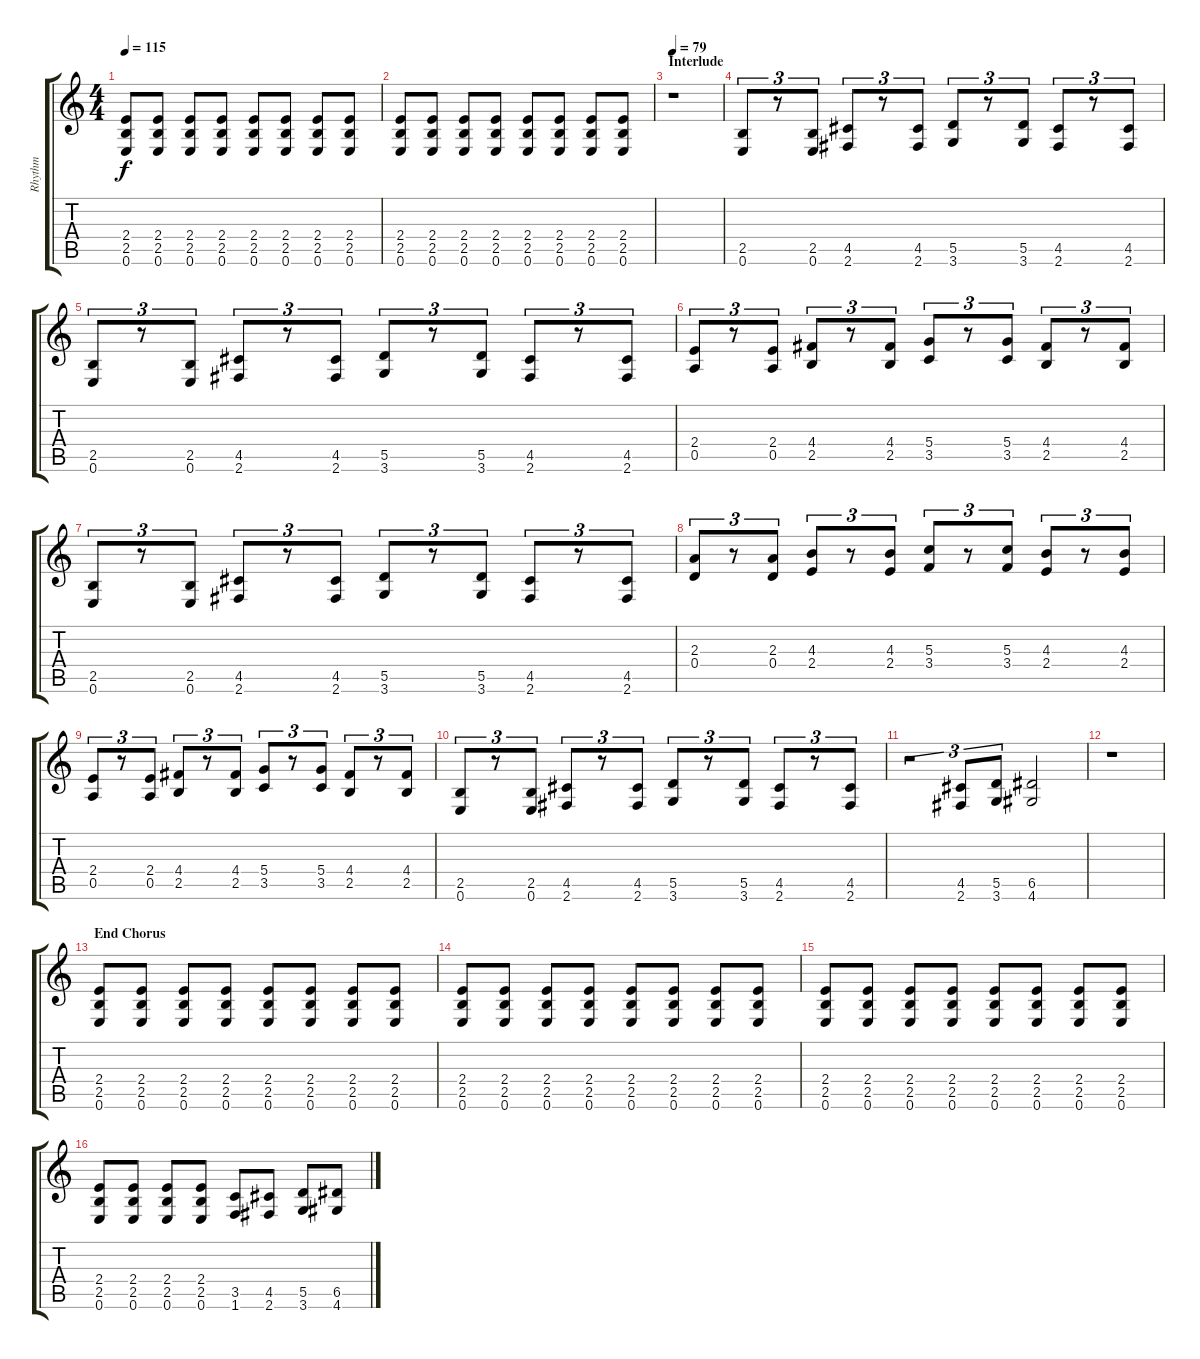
\track ("Rhythm" "Rhythm") {instrument overdrivenguitar}
\staff {score tabs}
\tuning (E4 B3 G3 D3 A2 E2) {hide}
\ts (4 4)
\tempo 115
\clef g2
\ks c
(2.4 2.5 0.6).8{dy f} (2.4 2.5 0.6).8 (2.4 2.5 0.6).8 (2.4 2.5 0.6).8 (2.4 2.5 0.6).8 (2.4 2.5 0.6).8 (2.4 2.5 0.6).8 (2.4 2.5 0.6).8 |
(2.4 2.5 0.6).8 (2.4 2.5 0.6).8 (2.4 2.5 0.6).8 (2.4 2.5 0.6).8 (2.4 2.5 0.6).8 (2.4 2.5 0.6).8 (2.4 2.5 0.6).8 (2.4 2.5 0.6).8 |
\section ("" "Interlude")
\tempo 79
r.1 |
(2.5 0.6).8{tu (3 2) instrument electricguitarclean} r.8{tu (3 2)} (2.5 0.6).8{tu (3 2)} (4.5 2.6).8{tu (3 2)} r.8{tu (3 2)} (4.5 2.6).8{tu (3 2)} (5.5 3.6).8{tu (3 2)} r.8{tu (3 2)} (5.5 3.6).8{tu (3 2)} (4.5 2.6).8{tu (3 2)} r.8{tu (3 2)} (4.5 2.6).8{tu (3 2)} |
(2.5 0.6).8{tu (3 2)} r.8{tu (3 2)} (2.5 0.6).8{tu (3 2)} (4.5 2.6).8{tu (3 2)} r.8{tu (3 2)} (4.5 2.6).8{tu (3 2)} (5.5 3.6).8{tu (3 2)} r.8{tu (3 2)} (5.5 3.6).8{tu (3 2)} (4.5 2.6).8{tu (3 2)} r.8{tu (3 2)} (4.5 2.6).8{tu (3 2)} |
(2.4 0.5).8{tu (3 2)} r.8{tu (3 2)} (2.4 0.5).8{tu (3 2)} (4.4 2.5).8{tu (3 2)} r.8{tu (3 2)} (4.4 2.5).8{tu (3 2)} (5.4 3.5).8{tu (3 2)} r.8{tu (3 2)} (5.4 3.5).8{tu (3 2)} (4.4 2.5).8{tu (3 2)} r.8{tu (3 2)} (4.4 2.5).8{tu (3 2)} |
(2.5 0.6).8{tu (3 2)} r.8{tu (3 2)} (2.5 0.6).8{tu (3 2)} (4.5 2.6).8{tu (3 2)} r.8{tu (3 2)} (4.5 2.6).8{tu (3 2)} (5.5 3.6).8{tu (3 2)} r.8{tu (3 2)} (5.5 3.6).8{tu (3 2)} (4.5 2.6).8{tu (3 2)} r.8{tu (3 2)} (4.5 2.6).8{tu (3 2)} |
(2.3 0.4).8{tu (3 2)} r.8{tu (3 2)} (2.3 0.4).8{tu (3 2)} (4.3 2.4).8{tu (3 2)} r.8{tu (3 2)} (4.3 2.4).8{tu (3 2)} (5.3 3.4).8{tu (3 2)} r.8{tu (3 2)} (5.3 3.4).8{tu (3 2)} (4.3 2.4).8{tu (3 2)} r.8{tu (3 2)} (4.3 2.4).8{tu (3 2)} |
(2.4 0.5).8{tu (3 2)} r.8{tu (3 2)} (2.4 0.5).8{tu (3 2)} (4.4 2.5).8{tu (3 2)} r.8{tu (3 2)} (4.4 2.5).8{tu (3 2)} (5.4 3.5).8{tu (3 2)} r.8{tu (3 2)} (5.4 3.5).8{tu (3 2)} (4.4 2.5).8{tu (3 2)} r.8{tu (3 2)} (4.4 2.5).8{tu (3 2)} |
(2.5 0.6).8{tu (3 2)} r.8{tu (3 2)} (2.5 0.6).8{tu (3 2)} (4.5 2.6).8{tu (3 2)} r.8{tu (3 2)} (4.5 2.6).8{tu (3 2)} (5.5 3.6).8{tu (3 2)} r.8{tu (3 2)} (5.5 3.6).8{tu (3 2)} (4.5 2.6).8{tu (3 2)} r.8{tu (3 2)} (4.5 2.6).8{tu (3 2)} |
r.2{tu (3 2)} (4.5 2.6).8{tu (3 2)} (5.5 3.6).8{tu (3 2)} (6.5 4.6).2 |
r.1 |
\section ("" "End Chorus")
(2.4 2.5 0.6).8{instrument overdrivenguitar} (2.4 2.5 0.6).8 (2.4 2.5 0.6).8 (2.4 2.5 0.6).8 (2.4 2.5 0.6).8 (2.4 2.5 0.6).8 (2.4 2.5 0.6).8 (2.4 2.5 0.6).8 |
(2.4 2.5 0.6).8 (2.4 2.5 0.6).8 (2.4 2.5 0.6).8 (2.4 2.5 0.6).8 (2.4 2.5 0.6).8 (2.4 2.5 0.6).8 (2.4 2.5 0.6).8 (2.4 2.5 0.6).8 |
(2.4 2.5 0.6).8 (2.4 2.5 0.6).8 (2.4 2.5 0.6).8 (2.4 2.5 0.6).8 (2.4 2.5 0.6).8 (2.4 2.5 0.6).8 (2.4 2.5 0.6).8 (2.4 2.5 0.6).8 |
(2.4 2.5 0.6).8 (2.4 2.5 0.6).8 (2.4 2.5 0.6).8 (2.4 2.5 0.6).8 (3.5 1.6).8 (4.5 2.6).8 (5.5 3.6).8 (6.5 4.6).8
